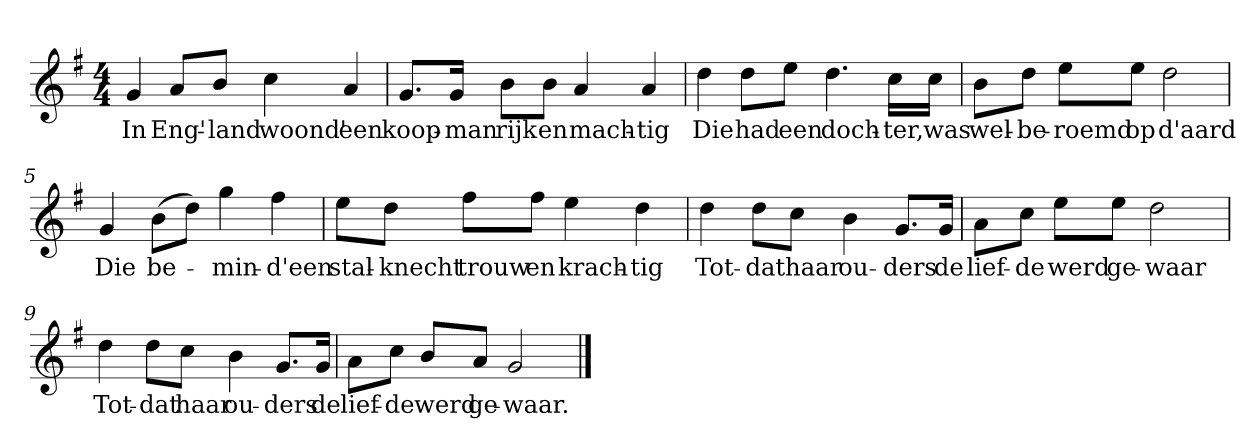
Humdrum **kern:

**kern	**text
*part1	*part1
*staff1	*staff1
*clefG2	*
*k[f#]	*
*G:	*
*M4/4	*
*MM120	*
=1	=1
4g	In
8a/L	Eng'-
8b/J	-land
4cc	woond'
4a	een
=2	=2
8.g/L	koop-
16g/Jk	-man
8b\L	rijk
8b\J	en
4a	mach-
4a	-tig
=3	=3
4dd	Die
8dd\L	had
8ee\J	een
4.dd	doch-
16cc\LL	-ter,
16cc\JJ	was
=4	=4
8b\L	wel-
8dd\J	-be-
8ee\L	-roemd
8ee\J	op
2dd	d'aard
=5	=5
4g	Die
(8b\L	be-
8dd\J)	.
4gg	-min-
4ff#	-d'een
=6	=6
8ee\L	stal-
8dd\J	-knecht
8ff#\L	trouw
8ff#\J	en
4ee	krach-
4dd	-tig
=7	=7
4dd	Tot-
8dd\L	-dat
8cc\J	haar
4b	ou-
8.g/L	-ders
16g/Jk	de
=8	=8
8a\L	lief-
8cc\J	-de
8ee\L	werd
8ee\J	ge-
2dd	-waar
=9	=9
4dd	Tot-
8dd\L	-dat
8cc\J	haar
4b	ou-
8.g/L	-ders
16g/Jk	de
=10	=10
8a\L	lief-
8cc\J	-de
8b/L	werd
8a/J	ge-
2g	-waar.
==	==
*-	*-
